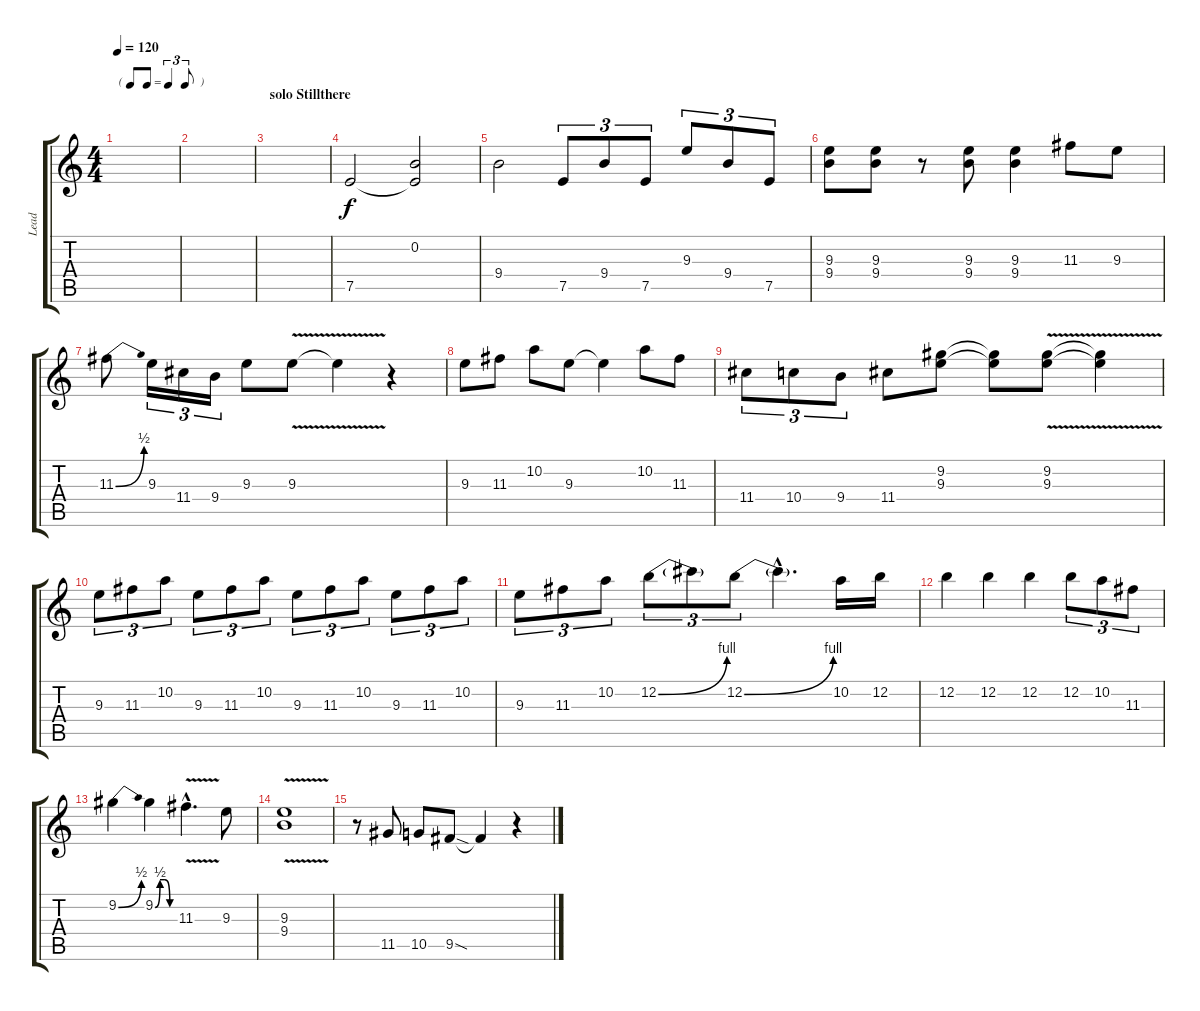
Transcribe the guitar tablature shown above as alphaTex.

\track ("Lead" "Lead") {instrument distortionguitar}
\staff {score tabs}
\tuning (E4 B3 G3 D3 A2 E2) {hide}
\ts (4 4)
\tf triplet8th
\tempo 120
\clef g2
\ks c
|
|
\section ("" "solo Stillthere")
|
7.5.2{volume 13 instrument overdrivenguitar} (0.2 7.5{t}).2 |
9.4.2 7.5.8{tu (3 2)} 9.4.8{tu (3 2)} 7.5.8{tu (3 2)} 9.3.8{tu (3 2)} 9.4.8{tu (3 2)} 7.5.8{tu (3 2)} |
(9.3 9.4).8 (9.3 9.4).8 r.8 (9.3 9.4).8 (9.3 9.4).4 11.3.8 9.3.8 |
11.3{be (bend 0 0 60 2)}.8 9.3.16{tu (3 2)} 11.4.16{tu (3 2)} 9.4.16{tu (3 2)} 9.3.8 9.3{v}.8 9.3{t}.4 r.4 |
9.3.8 11.3.8 10.2.8 9.3.8 9.3{t}.4 10.2.8 11.3.8 |
11.4.8{tu (3 2)} 10.4.8{tu (3 2)} 9.4.8{tu (3 2)} 11.4.8 (9.2 9.3).8 (9.2{t} 9.3{t}).8 (9.2 9.3{v}).8 (9.2{t} 9.3{t}).4 |
9.3.8{tu (3 2)} 11.3.8{tu (3 2)} 10.2.8{tu (3 2)} 9.3.8{tu (3 2)} 11.3.8{tu (3 2)} 10.2.8{tu (3 2)} 9.3.8{tu (3 2)} 11.3.8{tu (3 2)} 10.2.8{tu (3 2)} 9.3.8{tu (3 2)} 11.3.8{tu (3 2)} 10.2.8{tu (3 2)} |
9.3.8{tu (3 2)} 11.3.8{tu (3 2)} 10.2.8{tu (3 2)} 12.2{be (bend 0 0 60 4)}.8{tu (3 2)} 12.2{t}.8{tu (3 2)} 12.2{be (bend 0 0 60 4)}.8{tu (3 2)} 12.2{hac t}.4{d} 10.2.16 12.2.16 |
12.2.4 12.2.4 12.2.4 12.2.8{tu (3 2)} 10.2.8{tu (3 2)} 11.3.8{tu (3 2)} |
9.2{be (bend 0 0 60 2)}.4 9.2{be (custom 0 0 15 2 30 2 45 0 60 0)}.4 11.3{v hac}.4{d} 9.3.8 |
(9.3 9.4{v}).1 |
r.8 11.5.8 10.5.8 9.5{sod}.8 9.5{t}.4 r.4
